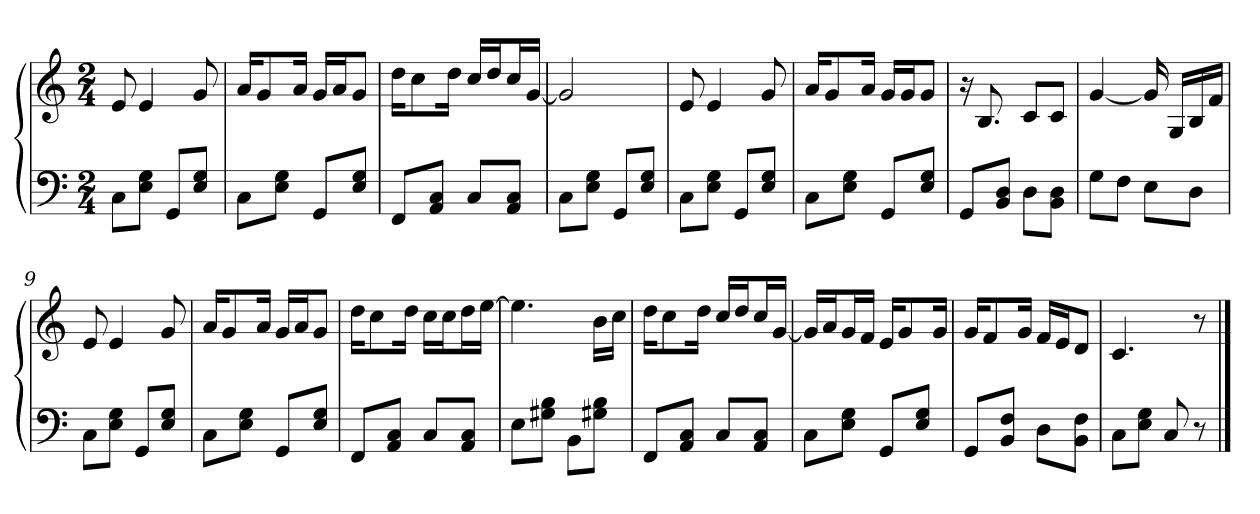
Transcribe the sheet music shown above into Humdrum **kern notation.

**kern	**kern
*part2	*part1
*staff2	*staff1
*clefF4	*clefG2
*k[]	*k[]
*C:	*C:
*M2/4	*M2/4
*MM84	*MM84
=1	=1
8C\L	8e
8E\ 8GJ	4e
8GG/L	.
8E/ 8GJ	8g
=2	=2
8C\L	16a/KL
.	8g/
8E\ 8GJ	.
.	16a/Jk
8GG/L	16g/LL
.	16a/J
8E/ 8GJ	8g/J
=3	=3
8FF/L	16dd\KL
.	8cc\
8AA/ 8CJ	.
.	16dd\Jk
8C/L	16cc/LL
.	16dd/J
8AA/ 8CJ	16cc/L
.	[16g/JJ
=4	=4
8C\L	2g]
8E\ 8GJ	.
8GG/L	.
8E/ 8GJ	.
=5	=5
8C\L	8e
8E\ 8GJ	4e
8GG/L	.
8E/ 8GJ	8g
=6	=6
8C\L	16a/KL
.	8g/
8E\ 8GJ	.
.	16a/Jk
8GG/L	16g/LL
.	16g/J
8E/ 8GJ	8g/J
=7	=7
8GG/L	16r
.	8.B
8BB/ 8DJ	.
8D\L	8c/L
8BB\ 8DJ	8c/J
=8	=8
8G\L	[4g
8F\J	.
8E\L	16g]
.	16G/LL
8D\J	16B/
.	16f/JJ
=9	=9
8C\L	8e
8E\ 8GJ	4e
8GG/L	.
8E/ 8GJ	8g
=10	=10
8C\L	16a/KL
.	8g/
8E\ 8GJ	.
.	16a/Jk
8GG/L	16g/LL
.	16a/J
8E/ 8GJ	8g/J
=11	=11
8FF/L	16dd\KL
.	8cc\
8AA/ 8CJ	.
.	16dd\Jk
8C/L	16cc\LL
.	16cc\J
8AA/ 8CJ	16dd\L
.	[16ee\JJ
=12	=12
8E\L	4.ee]
8G#X\ 8BJ	.
8BB\L	.
8G#X\ 8BJ	16b\LL
.	16cc\JJ
=13	=13
8FF/L	16dd\KL
.	8cc\
8AA/ 8CJ	.
.	16dd\Jk
8C/L	16cc/LL
.	16dd/J
8AA/ 8CJ	16cc/L
.	[16g/JJ
=14	=14
8C\L	16g/LL]
.	16a/J
8E\ 8GJ	16g/L
.	16f/JJ
8GG/L	16e/KL
.	8g/
8E/ 8GJ	.
.	16g/Jk
=15	=15
8GG/L	16g/KL
.	8f/
8BB/ 8FJ	.
.	16g/Jk
8D\L	16f/LL
.	16e/J
8BB\ 8FJ	8d/J
=16	=16
8C\L	4.c
8E\ 8GJ	.
8C	.
8r	8r
==	==
*-	*-
